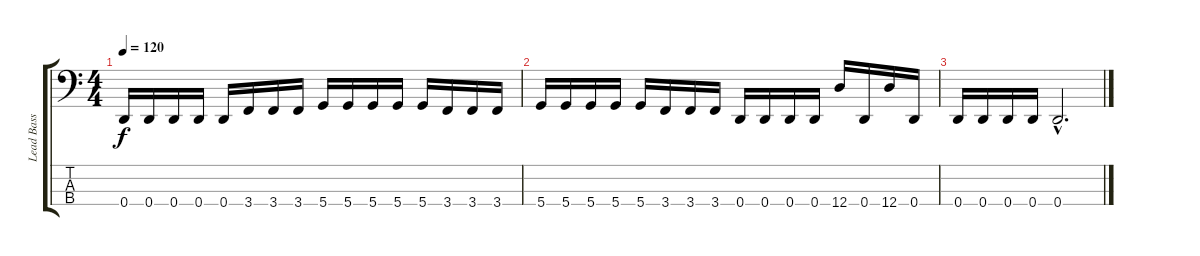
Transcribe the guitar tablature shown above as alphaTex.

\track ("Lead Bass" "Lead Bass") {instrument electricbasspick}
\staff {score tabs}
\tuning (G2 D2 A1 D1) {hide}
\ts (4 4)
\tempo 120
\clef f4
\ks c
0.4.16{dy f} 0.4.16 0.4.16 0.4.16 0.4.16 3.4.16 3.4.16 3.4.16 5.4.16 5.4.16 5.4.16 5.4.16 5.4.16 3.4.16 3.4.16 3.4.16 |
5.4.16 5.4.16 5.4.16 5.4.16 5.4.16 3.4.16 3.4.16 3.4.16 0.4.16 0.4.16 0.4.16 0.4.16 12.4.16 0.4.16 12.4.16 0.4.16 |
0.4.16 0.4.16 0.4.16 0.4.16 0.4{hac}.2{d}
